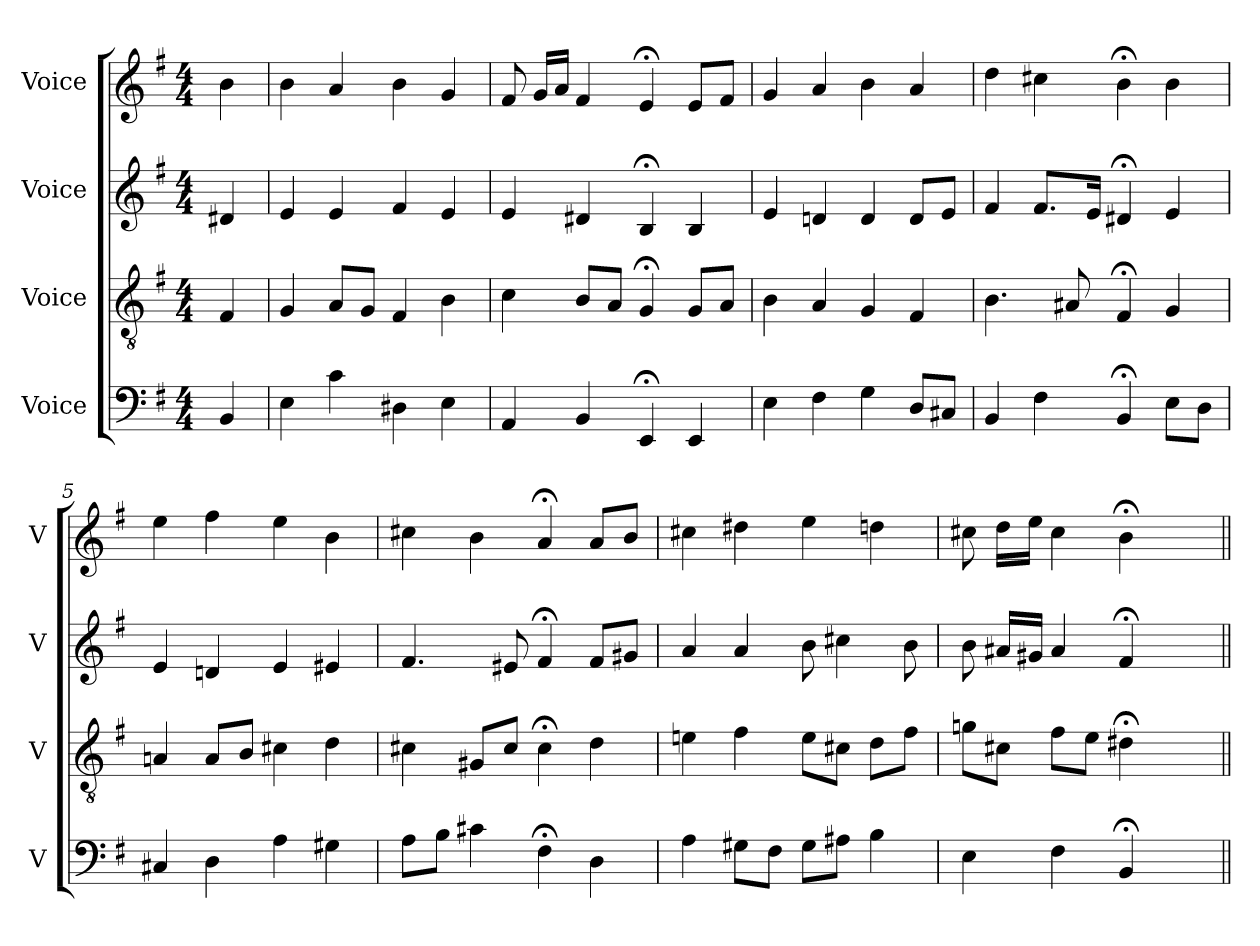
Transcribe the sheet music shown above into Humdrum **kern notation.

**kern	**kern	**kern	**kern
*part4	*part3	*part2	*part1
*staff4	*staff3	*staff2	*staff1
*I"Voice	*I"Voice	*I"Voice	*I"Voice
*I'V	*I'V	*I'V	*I'V
*clefF4	*clefGv2	*clefG2	*clefG2
*k[f#]	*k[f#]	*k[f#]	*k[f#]
*M4/4	*M4/4	*M4/4	*M4/4
*MM100	*MM100	*MM100	*MM100
=	=	=	=
4BB/	4F#/	4d#X/	4b\
=1	=1	=1	=1
4E\	4G/	4e/	4b\
4c\	8A/L	4e/	4a/
.	8G/J	.	.
4D#X\	4F#/	4f#/	4b\
4E\	4B\	4e/	4g/
=2	=2	=2	=2
4AA/	4c\	4e/	8f#/
.	.	.	16g/LL
.	.	.	16a/JJ
4BB/	8B/L	4d#X/	4f#/
.	8A/J	.	.
4EE;/	4G;/	4B;/	4e;/
4EE/	8G/L	4B/	8e/L
.	8A/J	.	8f#/J
=3	=3	=3	=3
4E\	4B\	4e/	4g/
4F#\	4A/	4dn/	4a/
4G\	4G/	4d/	4b\
8D/L	4F#/	8d/L	4a/
8C#X/J	.	8e/J	.
=4	=4	=4	=4
4BB/	4.B\	4f#/	4dd\
4F#\	.	8.f#/L	4cc#X\
.	8A#X/	.	.
.	.	16e/Jk	.
4BB;/	4F#;/	4d#X;/	4b;\
8E\L	4G/	4e/	4b\
8D\J	.	.	.
!!LO:LB:g=z
=5	=5	=5	=5
4C#X/	4An/	4e/	4ee\
4D\	8A/L	4dn/	4ff#\
.	8B/J	.	.
4A\	4c#X\	4e/	4ee\
4G#X\	4d\	4e#X/	4b\
=6	=6	=6	=6
8A\L	4c#X\	4.f#/	4cc#X\
8B\J	.	.	.
4c#X\	8G#X/L	.	4b\
.	8c#/J	8e#X/	.
4F#;\	4c#;\	4f#;/	4a;/
4D\	4d\	8f#/L	8a/L
.	.	8g#X/J	8b/J
=7	=7	=7	=7
4A\	4en\	4a/	4cc#X\
8G#X\L	4f#\	4a/	4dd#X\
8F#\J	.	.	.
8G#\L	8e\L	8b\	4ee\
8A#X\J	8c#X\J	4cc#X\	.
4B\	8d\L	.	4ddn\
.	8f#\J	8b\	.
=8	=8	=8	=8
4E\	8gn\L	8b\	8cc#X\
.	8c#X\J	16a#X/LL	16dd\LL
.	.	16g#X/JJ	16ee\JJ
4F#\	8f#\L	4a#/	4cc#\
.	8e\J	.	.
4BB;/	4d#X;\	4f#;/	4b;\
4ryy	4ryy	4ryy	4ryy
=||	=||	=||	=||
*-	*-	*-	*-
